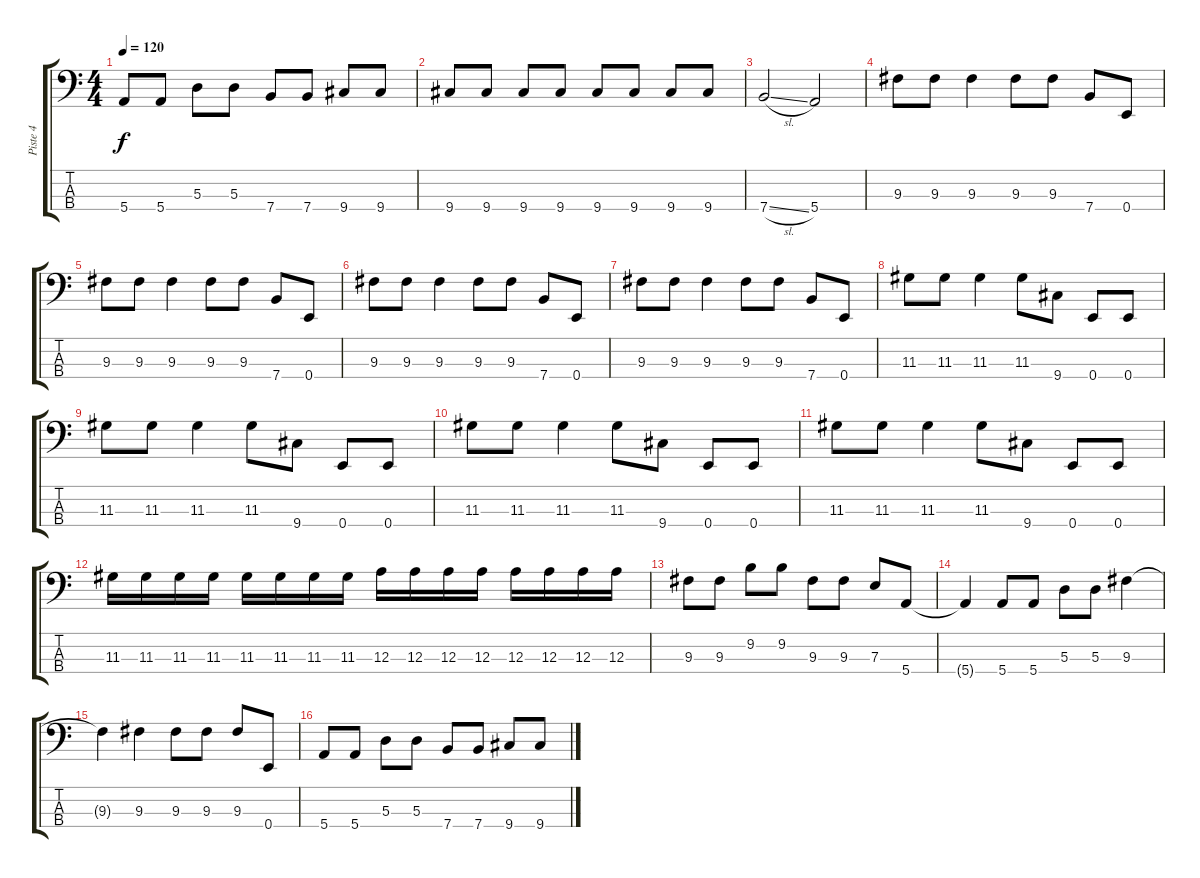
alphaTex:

\track ("Piste 4" "Piste 4") {instrument electricbassfinger}
\staff {score tabs}
\tuning (G2 D2 A1 E1) {hide}
\ts (4 4)
\tempo 120
\clef f4
\ks c
5.4.8{dy f} 5.4.8 5.3.8 5.3.8 7.4.8 7.4.8 9.4.8 9.4.8 |
9.4.8 9.4.8 9.4.8 9.4.8 9.4.8 9.4.8 9.4.8 9.4.8 |
7.4{sl}.2 5.4.2 |
9.3.8 9.3.8 9.3.4 9.3.8 9.3.8 7.4.8 0.4.8 |
9.3.8 9.3.8 9.3.4 9.3.8 9.3.8 7.4.8 0.4.8 |
9.3.8 9.3.8 9.3.4 9.3.8 9.3.8 7.4.8 0.4.8 |
9.3.8 9.3.8 9.3.4 9.3.8 9.3.8 7.4.8 0.4.8 |
11.3.8 11.3.8 11.3.4 11.3.8 9.4.8 0.4.8 0.4.8 |
11.3.8 11.3.8 11.3.4 11.3.8 9.4.8 0.4.8 0.4.8 |
11.3.8 11.3.8 11.3.4 11.3.8 9.4.8 0.4.8 0.4.8 |
11.3.8 11.3.8 11.3.4 11.3.8 9.4.8 0.4.8 0.4.8 |
11.3.16 11.3.16 11.3.16 11.3.16 11.3.16 11.3.16 11.3.16 11.3.16 12.3.16 12.3.16 12.3.16 12.3.16 12.3.16 12.3.16 12.3.16 12.3.16 |
9.3.8 9.3.8 9.2.8 9.2.8 9.3.8 9.3.8 7.3.8 5.4.8 |
5.4{t}.4 5.4.8 5.4.8 5.3.8 5.3.8 9.3.4 |
9.3{t}.4 9.3.4 9.3.8 9.3.8 9.3.8 0.4.8 |
5.4.8 5.4.8 5.3.8 5.3.8 7.4.8 7.4.8 9.4.8 9.4.8
